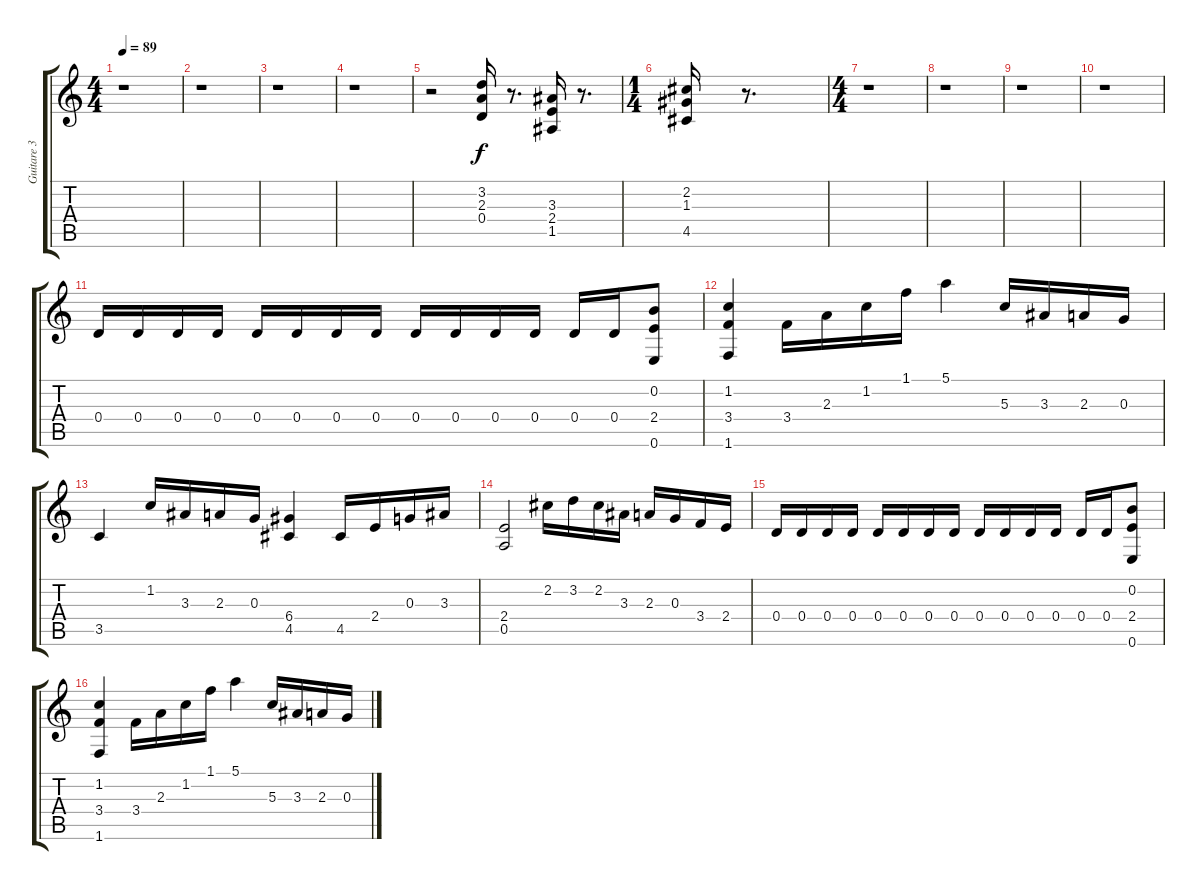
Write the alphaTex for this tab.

\track ("Guitare 3 " "Guitare 3 ") {instrument distortionguitar}
\staff {score tabs}
\tuning (E4 B3 G3 D3 A2 E2) {hide}
\ts (4 4)
\tempo 89
\clef g2
\ks c
r.1{dy f} |
r.1 |
r.1 |
r.1 |
r.2 (3.2 2.3 0.4).16{volume 15 balance 8} r.8{d} (3.3 2.4 1.5).16 r.8{d} |
\ts (1 4)
(2.2 1.3 4.5).16 r.8{d} |
\ts (4 4)
r.1 |
r.1 |
r.1 |
r.1 |
0.4.16{volume 15 balance 8} 0.4.16 0.4.16 0.4.16 0.4.16 0.4.16 0.4.16 0.4.16 0.4.16{volume 15 balance 8} 0.4.16 0.4.16 0.4.16 0.4.16 0.4.16 (0.2 2.4 0.6).8 |
(1.2 3.4 1.6).4 3.4.16 2.3.16 1.2.16 1.1.16 5.1.4 5.3.16 3.3.16 2.3.16 0.3.16 |
3.5.4 1.2.16{volume 15 balance 8} 3.3.16 2.3.16 0.3.16 (6.4 4.5).4 4.5.16 2.4.16 0.3.16 3.3.16 |
(2.4 0.5).2 2.2.16 3.2.16 2.2.16 3.3.16 2.3.16 0.3.16 3.4.16 2.4.16 |
0.4.16{volume 15 balance 8} 0.4.16 0.4.16 0.4.16 0.4.16 0.4.16 0.4.16 0.4.16 0.4.16 0.4.16 0.4.16 0.4.16 0.4.16 0.4.16{volume 15 balance 8} (0.2 2.4 0.6).8 |
(1.2 3.4 1.6).4 3.4.16 2.3.16 1.2.16 1.1.16 5.1.4 5.3.16 3.3.16 2.3.16 0.3.16
